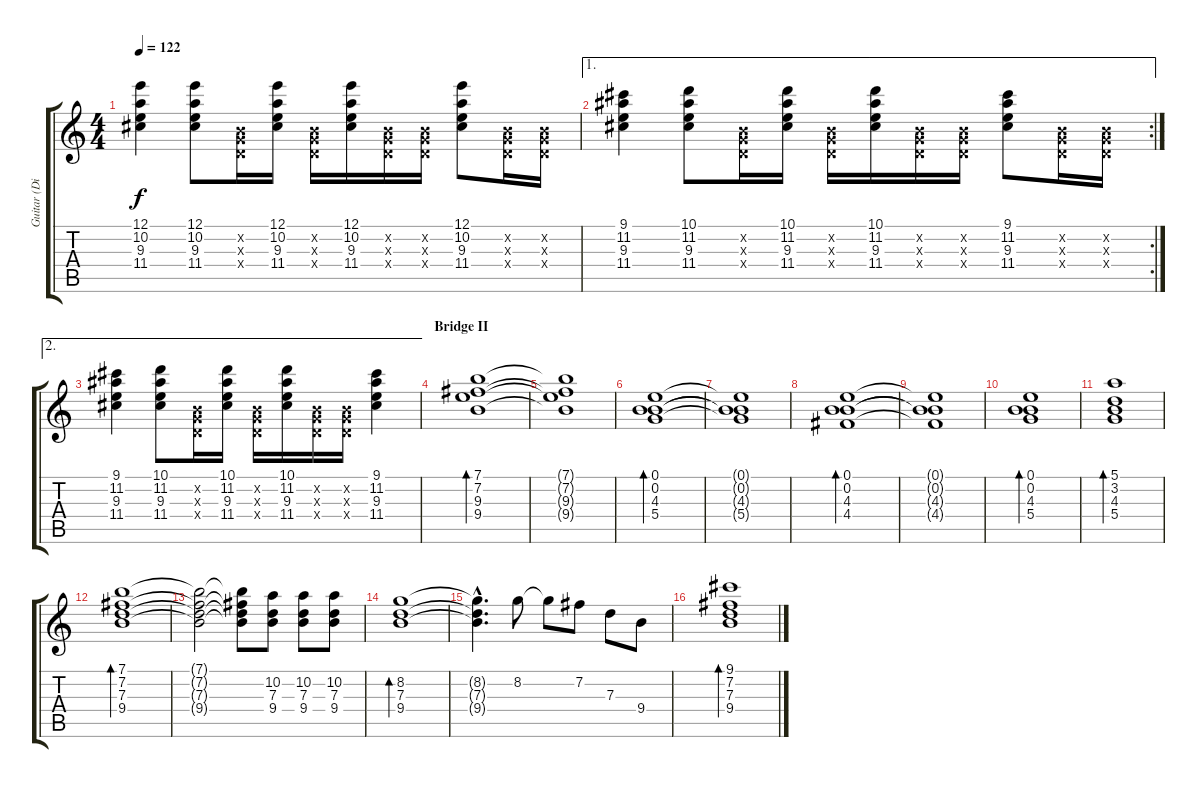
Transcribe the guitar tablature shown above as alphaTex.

\track ("Guitar (Die)" "Guitar (Di") {instrument electricguitarclean}
\staff {score tabs}
\tuning (E4 B3 G3 D3 A2 E2) {hide}
\ts (4 4)
\tempo 122
\clef g2
\ks c
(12.1 10.2 9.3 11.4).4{dy f} (12.1 10.2 9.3 11.4).8 (0.2{x} 0.3{x} 0.4{x}).16 (12.1 10.2 9.3 11.4).16 (0.2{x} 0.3{x} 0.4{x}).16 (12.1 10.2 9.3 11.4).16 (0.2{x} 0.3{x} 0.4{x}).16 (0.2{x} 0.3{x} 0.4{x}).16 (12.1 10.2 9.3 11.4).8 (0.2{x} 0.3{x} 0.4{x}).16 (0.2{x} 0.3{x} 0.4{x}).16 |
\ae 1
\rc 2
(9.1 11.2 9.3 11.4).4 (10.1 11.2 9.3 11.4).8 (0.2{x} 0.3{x} 0.4{x}).16 (10.1 11.2 9.3 11.4).16 (0.2{x} 0.3{x} 0.4{x}).16 (10.1 11.2 9.3 11.4).16 (0.2{x} 0.3{x} 0.4{x}).16 (0.2{x} 0.3{x} 0.4{x}).16 (9.1 11.2 9.3 11.4).8 (0.2{x} 0.3{x} 0.4{x}).16 (0.2{x} 0.3{x} 0.4{x}).16 |
\ae 2
(9.1 11.2 9.3 11.4).4 (10.1 11.2 9.3 11.4).8 (0.2{x} 0.3{x} 0.4{x}).16 (10.1 11.2 9.3 11.4).16 (0.2{x} 0.3{x} 0.4{x}).16 (10.1 11.2 9.3 11.4).16 (0.2{x} 0.3{x} 0.4{x}).16 (0.2{x} 0.3{x} 0.4{x}).16 (9.1 11.2 9.3 11.4).4 |
\section ("" "Bridge II")
(7.1 7.2 9.3 9.4).1{bd 240} |
(7.1{t} 7.2{t} 9.3{t} 9.4{t}).1 |
(0.1 0.2 4.3 5.4).1{bd 240} |
(0.1{t} 0.2{t} 4.3{t} 5.4{t}).1 |
(0.1 0.2 4.3 4.4).1{bd 240} |
(0.1{t} 0.2{t} 4.3{t} 4.4{t}).1 |
(0.1 0.2 4.3 5.4).1{bd 240} |
(5.1 3.2 4.3 5.4).1{bd 240} |
(7.1 7.2 7.3 9.4).1{bd 240} |
(7.1{t} 7.2{t} 7.3{t} 9.4{t}).2 (7.1{t} 7.2{t} 7.3{t} 9.4{t}).8 (10.2 7.3 9.4).8 (10.2 7.3 9.4).8 (10.2 7.3 9.4).8 |
(8.2 7.3 9.4).1{bd 240} |
(8.2{hac t} 7.3{hac t} 9.4{hac t}).4{d} 8.2.8 8.2{t}.8 7.2.8 7.3.8 9.4.8 |
(9.1 7.2 7.3 9.4).1{bd 240}
